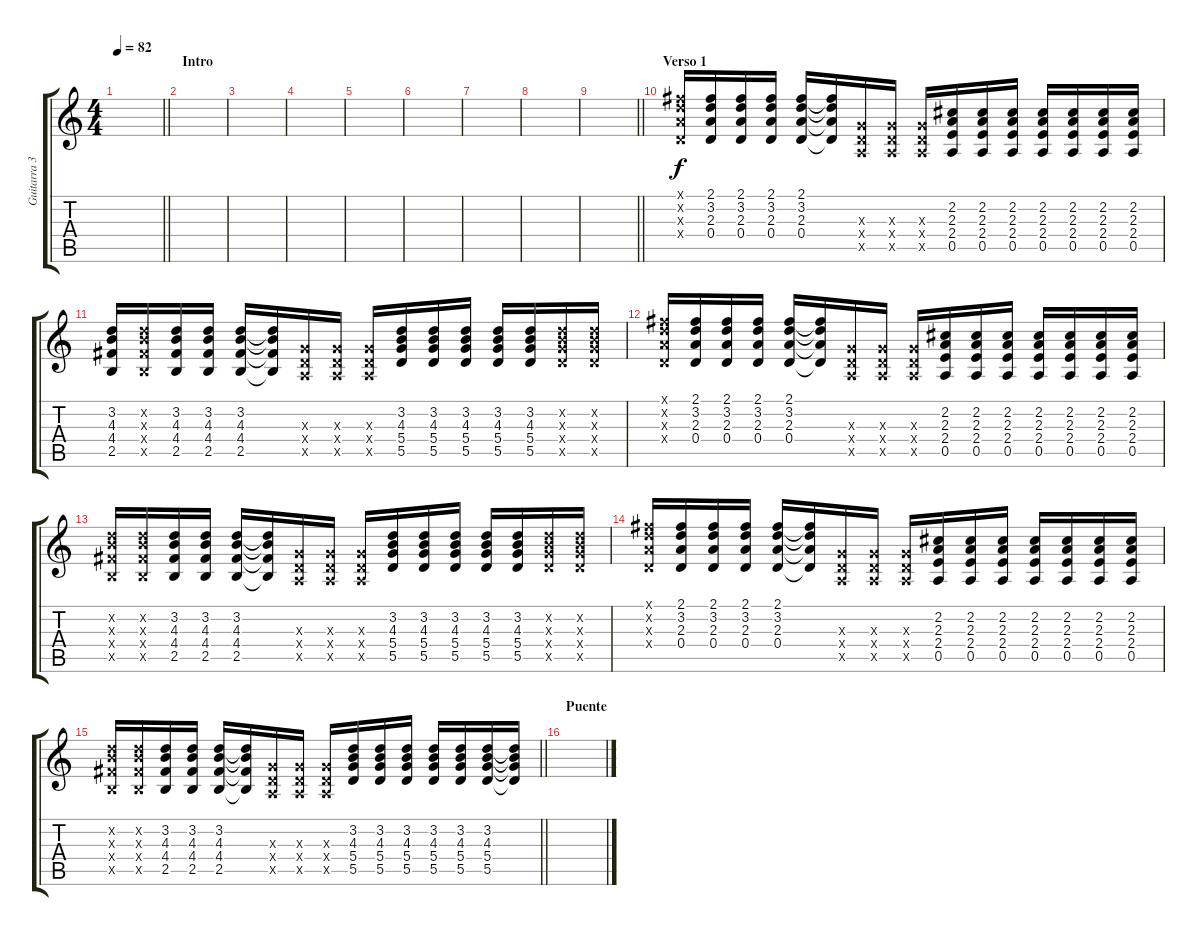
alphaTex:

\track ("Guitarra 3" "Guitarra 3") {instrument overdrivenguitar}
\staff {score tabs}
\tuning (E4 B3 G3 D3 A2 E2) {hide}
\ts (4 4)
\section ("" "")
\tempo 82
\clef g2
\barLineRight lightlight
\ks c
|
\section ("" "Intro")
|
|
|
|
|
|
|
\barLineRight lightlight
|
\section ("" "Verso 1")
(2.1{x} 3.2{x} 2.3{x} 0.4{x}).16 (2.1 3.2 2.3 0.4).16 (2.1 3.2 2.3 0.4).16 (2.1 3.2 2.3 0.4).16 (2.1 3.2 2.3 0.4).16 (2.1{t} 3.2{t} 2.3{t} 0.4{t}).16 (0.3{x} 0.4{x} 0.5{x}).16 (0.3{x} 0.4{x} 0.5{x}).16 (0.3{x} 0.4{x} 0.5{x}).16 (2.2 2.3 2.4 0.5).16 (2.2 2.3 2.4 0.5).16 (2.2 2.3 2.4 0.5).16 (2.2 2.3 2.4 0.5).16 (2.2 2.3 2.4 0.5).16 (2.2 2.3 2.4 0.5).16 (2.2 2.3 2.4 0.5).16 |
(3.2 4.3 4.4 2.5).16 (3.2{x} 4.3{x} 4.4{x} 2.5{x}).16 (3.2 4.3 4.4 2.5).16 (3.2 4.3 4.4 2.5).16 (3.2 4.3 4.4 2.5).16 (3.2{t} 4.3{t} 4.4{t} 2.5{t}).16 (0.3{x} 0.4{x} 0.5{x}).16 (0.3{x} 0.4{x} 0.5{x}).16 (0.3{x} 0.4{x} 0.5{x}).16 (3.2 4.3 5.4 5.5).16 (3.2 4.3 5.4 5.5).16 (3.2 4.3 5.4 5.5).16 (3.2 4.3 5.4 5.5).16 (3.2 4.3 5.4 5.5).16 (3.2{x} 4.3{x} 5.4{x} 5.5{x}).16 (3.2{x} 4.3{x} 5.4{x} 5.5{x}).16 |
(2.1{x} 3.2{x} 2.3{x} 0.4{x}).16 (2.1 3.2 2.3 0.4).16 (2.1 3.2 2.3 0.4).16 (2.1 3.2 2.3 0.4).16 (2.1 3.2 2.3 0.4).16 (2.1{t} 3.2{t} 2.3{t} 0.4{t}).16 (0.3{x} 0.4{x} 0.5{x}).16 (0.3{x} 0.4{x} 0.5{x}).16 (0.3{x} 0.4{x} 0.5{x}).16 (2.2 2.3 2.4 0.5).16 (2.2 2.3 2.4 0.5).16 (2.2 2.3 2.4 0.5).16 (2.2 2.3 2.4 0.5).16 (2.2 2.3 2.4 0.5).16 (2.2 2.3 2.4 0.5).16 (2.2 2.3 2.4 0.5).16 |
(3.2{x} 4.3{x} 4.4{x} 2.5{x}).16 (3.2{x} 4.3{x} 4.4{x} 2.5{x}).16 (3.2 4.3 4.4 2.5).16 (3.2 4.3 4.4 2.5).16 (3.2 4.3 4.4 2.5).16 (3.2{t} 4.3{t} 4.4{t} 2.5{t}).16 (0.3{x} 0.4{x} 0.5{x}).16 (0.3{x} 0.4{x} 0.5{x}).16 (0.3{x} 0.4{x} 0.5{x}).16 (3.2 4.3 5.4 5.5).16 (3.2 4.3 5.4 5.5).16 (3.2 4.3 5.4 5.5).16 (3.2 4.3 5.4 5.5).16 (3.2 4.3 5.4 5.5).16 (3.2{x} 4.3{x} 5.4{x} 5.5{x}).16 (3.2{x} 4.3{x} 5.4{x} 5.5{x}).16 |
(2.1{x} 3.2{x} 2.3{x} 0.4{x}).16 (2.1 3.2 2.3 0.4).16 (2.1 3.2 2.3 0.4).16 (2.1 3.2 2.3 0.4).16 (2.1 3.2 2.3 0.4).16 (2.1{t} 3.2{t} 2.3{t} 0.4{t}).16 (0.3{x} 0.4{x} 0.5{x}).16 (0.3{x} 0.4{x} 0.5{x}).16 (0.3{x} 0.4{x} 0.5{x}).16 (2.2 2.3 2.4 0.5).16 (2.2 2.3 2.4 0.5).16 (2.2 2.3 2.4 0.5).16 (2.2 2.3 2.4 0.5).16 (2.2 2.3 2.4 0.5).16 (2.2 2.3 2.4 0.5).16 (2.2 2.3 2.4 0.5).16 |
\barLineRight lightlight
(3.2{x} 4.3{x} 4.4{x} 2.5{x}).16 (3.2{x} 4.3{x} 4.4{x} 2.5{x}).16 (3.2 4.3 4.4 2.5).16 (3.2 4.3 4.4 2.5).16 (3.2 4.3 4.4 2.5).16 (3.2{t} 4.3{t} 4.4{t} 2.5{t}).16 (0.3{x} 0.4{x} 0.5{x}).16 (0.3{x} 0.4{x} 0.5{x}).16 (0.3{x} 0.4{x} 0.5{x}).16 (3.2 4.3 5.4 5.5).16{volume 8} (3.2 4.3 5.4 5.5).16 (3.2 4.3 5.4 5.5).16 (3.2 4.3 5.4 5.5).16 (3.2 4.3 5.4 5.5).16 (3.2 4.3 5.4 5.5).16 (3.2{t} 4.3{t} 5.4{t} 5.5{t}).16 |
\section ("" "Puente")
